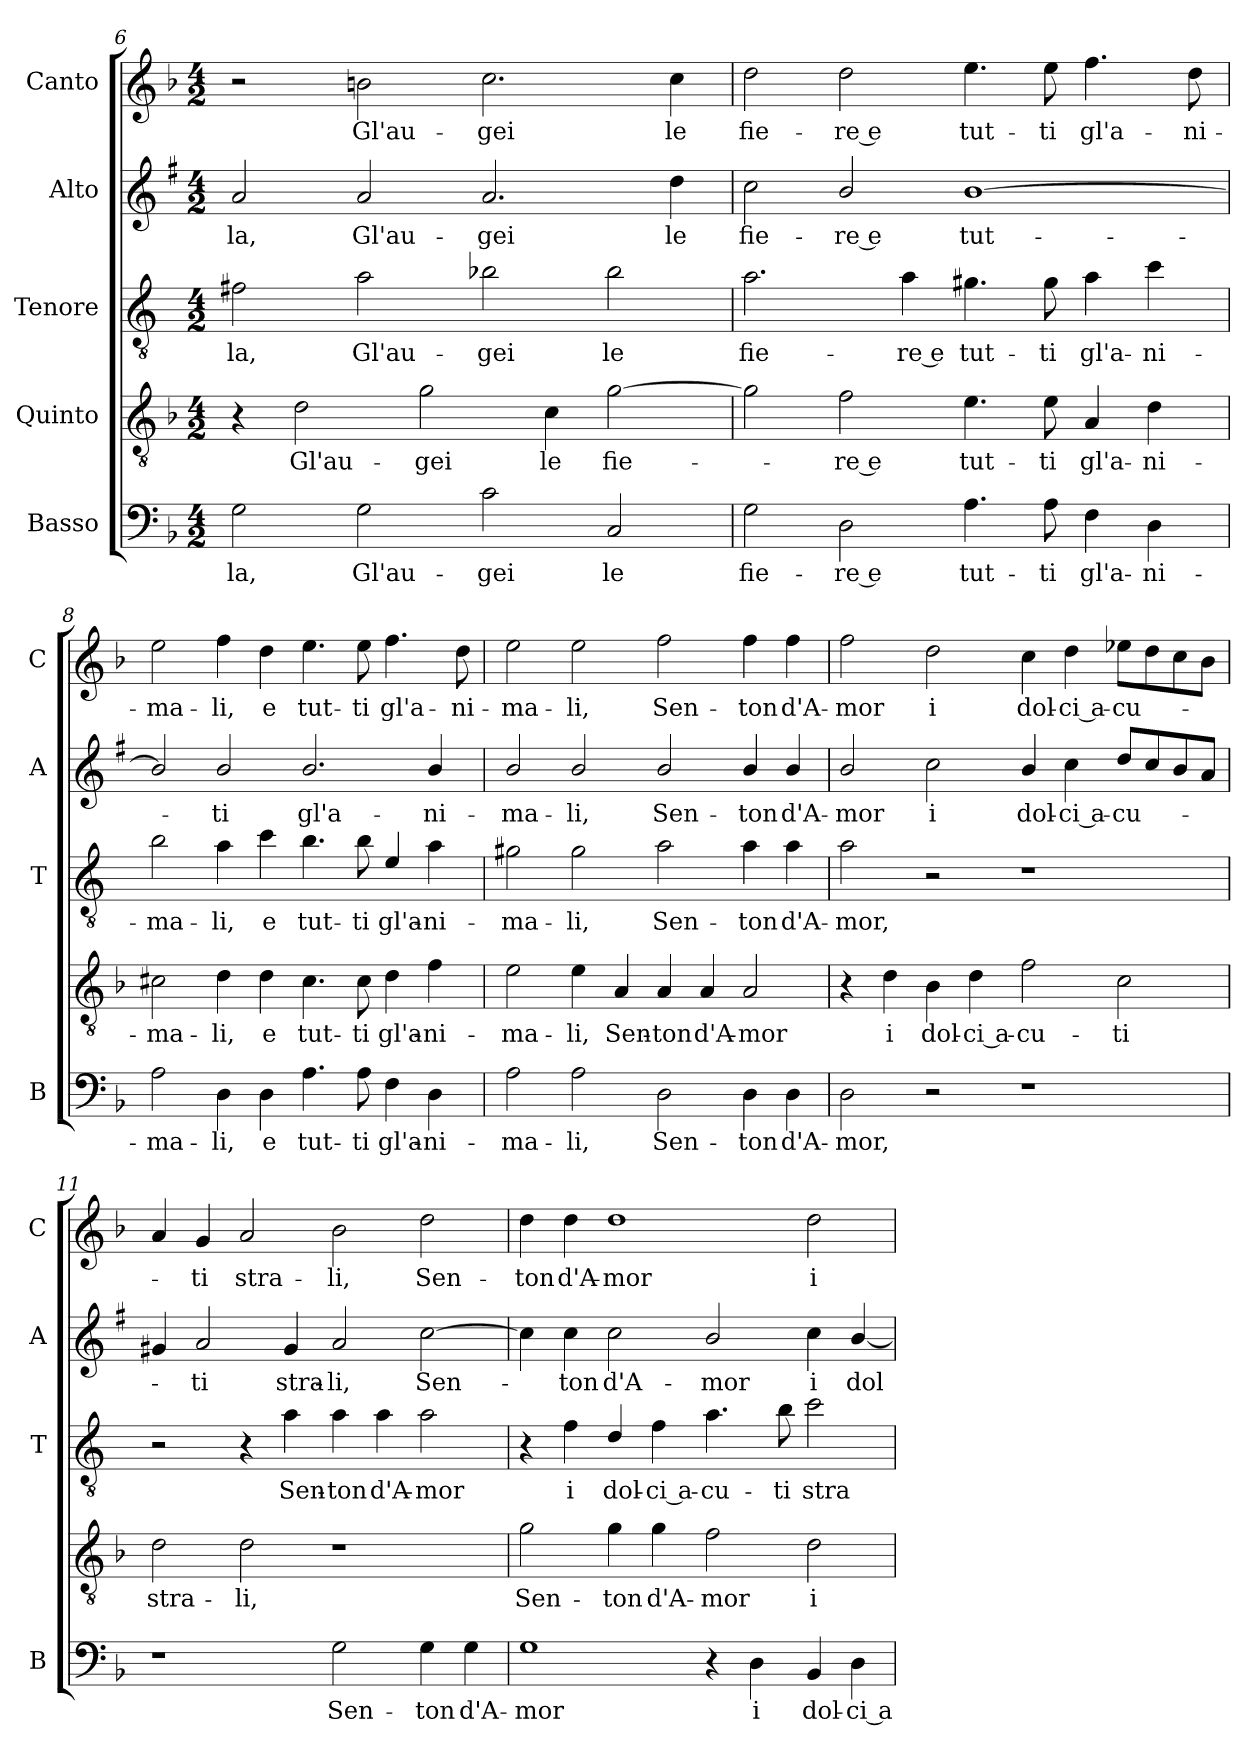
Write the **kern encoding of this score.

**kern	**text	**kern	**text	**kern	**text	**kern	**text	**kern	**text
*part5	*part5	*part4	*part4	*part3	*part3	*part2	*part2	*part1	*part1
*staff5	*staff5	*staff4	*staff4	*staff3	*staff3	*staff2	*staff2	*staff1	*staff1
*I"Basso	*	*I"Quinto	*	*I"Tenore	*	*I"Alto	*	*I"Canto	*
*I'B	*	*	*	*I'T	*	*I'A	*	*I'C	*
!!LO:PB:g=z
*clefF4	*	*clefGv2	*	*clefGv2	*	*clefG2	*	*clefG2	*
*	*	*	*	*ITrd4c7	*	*ITrd1c2	*	*	*
*k[b-]	*	*k[b-]	*	*k[b-]	*	*k[b-]	*	*k[b-]	*
*F:	*	*F:	*	*F:	*	*F:	*	*F:	*
*M4/2	*	*M4/2	*	*M4/2	*	*M4/2	*	*M4/2	*
=6	=6	=6	=6	=6	=6	=6	=6	=6	=6
!	!LO:LY:b	!	!	!	!LO:LY:b	!	!LO:LY:b	!	!
2G\	-la,	4r	.	2Bn\	-la,	2g/	-la,	2r	.
!	!	!	!LO:LY:b	!	!	!	!	!	!
.	.	2d\	Gl'au-	.	.	.	.	.	.
!	!LO:LY:b	!	!	!	!LO:LY:b	!	!LO:LY:b	!	!LO:LY:b
2G\	Gl'au-	.	.	2d\	Gl'au-	2g/	Gl'au-	2bn\	Gl'au-
!	!	!	!LO:LY:b	!	!	!	!	!	!
.	.	2g\	-gei	.	.	.	.	.	.
!	!LO:LY:b	!	!	!	!LO:LY:b	!	!LO:LY:b	!	!LO:LY:b
2c\	-gei	.	.	2e-X\	-gei	2.g/	-gei	2.cc\	-gei
!	!	!	!LO:LY:b	!	!	!	!	!	!
.	.	4c\	le	.	.	.	.	.	.
!	!LO:LY:b	!	!LO:LY:b	!	!LO:LY:b	!	!	!	!
2C/	le	[2g\	fie-	2e-\	le	.	.	.	.
!	!	!	!	!	!	!	!LO:LY:b	!	!LO:LY:b
.	.	.	.	.	.	4cc\	le	4cc\	le
=7	=7	=7	=7	=7	=7	=7	=7	=7	=7
!	!LO:LY:b	!	!	!	!LO:LY:b	!	!LO:LY:b	!	!LO:LY:b
2G\	fie-	2g\]	.	2.d\	fie-	2b-\	fie-	2dd\	fie-
!	!LO:LY:b	!	!LO:LY:b	!	!	!	!LO:LY:b	!	!LO:LY:b
2D\	-re e	2f\	-re e	.	.	2a/	-re e	2dd\	-re e
!	!	!	!	!	!LO:LY:b	!	!	!	!
.	.	.	.	4d\	-re e	.	.	.	.
!	!LO:LY:b	!	!LO:LY:b	!	!LO:LY:b	!	!LO:LY:b	!	!LO:LY:b
4.A\	tut-	4.e\	tut-	4.c#X\	tut-	[1a	tut-	4.ee\	tut-
!	!LO:LY:b	!	!LO:LY:b	!	!LO:LY:b	!	!	!	!LO:LY:b
8A\	-ti	8e\	-ti	8c#\	-ti	.	.	8ee\	-ti
!	!LO:LY:b	!	!LO:LY:b	!	!LO:LY:b	!	!	!	!LO:LY:b
4F\	gl'a-	4A/	gl'a-	4d\	gl'a-	.	.	4.ff\	gl'a-
!	!LO:LY:b	!	!LO:LY:b	!	!LO:LY:b	!	!	!	!
4D\	-ni-	4d\	-ni-	4f\	-ni-	.	.	.	.
!	!	!	!	!	!	!	!	!	!LO:LY:b
.	.	.	.	.	.	.	.	8dd\	-ni-
=8	=8	=8	=8	=8	=8	=8	=8	=8	=8
!	!LO:LY:b	!	!LO:LY:b	!	!LO:LY:b	!	!	!	!LO:LY:b
2A\	-ma-	2c#X\	-ma-	2e\	-ma-	2a/]	.	2ee\	-ma-
!	!LO:LY:b	!	!LO:LY:b	!	!LO:LY:b	!	!LO:LY:b	!	!LO:LY:b
4D\	-li,	4d\	-li,	4d\	-li,	2a/	-ti	4ff\	-li,
!	!LO:LY:b	!	!LO:LY:b	!	!LO:LY:b	!	!	!	!LO:LY:b
4D\	e	4d\	e	4f\	e	.	.	4dd\	e
!	!LO:LY:b	!	!LO:LY:b	!	!LO:LY:b	!	!LO:LY:b	!	!LO:LY:b
4.A\	tut-	4.c#\	tut-	4.e\	tut-	2.a/	gl'a-	4.ee\	tut-
!	!LO:LY:b	!	!LO:LY:b	!	!LO:LY:b	!	!	!	!LO:LY:b
8A\	-ti	8c#\	-ti	8e\	-ti	.	.	8ee\	-ti
!	!LO:LY:b	!	!LO:LY:b	!	!LO:LY:b	!	!	!	!LO:LY:b
4F\	gl'a-	4d\	gl'a-	4A/	gl'a-	.	.	4.ff\	gl'a-
!	!LO:LY:b	!	!LO:LY:b	!	!LO:LY:b	!	!LO:LY:b	!	!
4D\	-ni-	4f\	-ni-	4d\	-ni-	4a/	-ni-	.	.
!	!	!	!	!	!	!	!	!	!LO:LY:b
.	.	.	.	.	.	.	.	8dd\	-ni-
!!LO:LB:g=z
=9	=9	=9	=9	=9	=9	=9	=9	=9	=9
!	!LO:LY:b	!	!LO:LY:b	!	!LO:LY:b	!	!LO:LY:b	!	!LO:LY:b
2A\	-ma-	2e\	-ma-	2c#X\	-ma-	2a/	-ma-	2ee\	-ma-
!	!LO:LY:b	!	!LO:LY:b	!	!LO:LY:b	!	!LO:LY:b	!	!LO:LY:b
2A\	-li,	4e\	-li,	2c#\	-li,	2a/	-li,	2ee\	-li,
!	!	!	!LO:LY:b	!	!	!	!	!	!
.	.	4A/	Sen-	.	.	.	.	.	.
!	!LO:LY:b	!	!LO:LY:b	!	!LO:LY:b	!	!LO:LY:b	!	!LO:LY:b
2D\	Sen-	4A/	-ton	2d\	Sen-	2a/	Sen-	2ff\	Sen-
!	!	!	!LO:LY:b	!	!	!	!	!	!
.	.	4A/	d'A-	.	.	.	.	.	.
!	!LO:LY:b	!	!LO:LY:b	!	!LO:LY:b	!	!LO:LY:b	!	!LO:LY:b
4D\	-ton	2A/	-mor	4d\	-ton	4a/	-ton	4ff\	-ton
!	!LO:LY:b	!	!	!	!LO:LY:b	!	!LO:LY:b	!	!LO:LY:b
4D\	d'A-	.	.	4d\	d'A-	4a/	d'A-	4ff\	d'A-
=10	=10	=10	=10	=10	=10	=10	=10	=10	=10
!	!LO:LY:b	!	!	!	!LO:LY:b	!	!LO:LY:b	!	!LO:LY:b
2D\	-mor,	4r	.	2d\	-mor,	2a/	-mor	2ff\	-mor
!	!	!	!LO:LY:b	!	!	!	!	!	!
.	.	4d\	i	.	.	.	.	.	.
!	!	!	!LO:LY:b	!	!	!	!LO:LY:b	!	!LO:LY:b
2r	.	4B-\	dol-	2r	.	2b-\	i	2dd\	i
!	!	!	!LO:LY:b	!	!	!	!	!	!
.	.	4d\	-ci a-	.	.	.	.	.	.
!	!	!	!LO:LY:b	!	!	!	!LO:LY:b	!	!LO:LY:b
1r	.	2f\	-cu-	1r	.	4a/	dol-	4cc\	dol-
!	!	!	!	!	!	!	!LO:LY:b	!	!LO:LY:b
.	.	.	.	.	.	4b-\	-ci a-	4dd\	-ci a-
!	!	!	!LO:LY:b	!	!	!	!LO:LY:b	!	!LO:LY:b
.	.	2c\	-ti	.	.	8cc/L	-cu-	8ee-X\L	-cu-
.	.	.	.	.	.	8b-/	.	8dd\	.
.	.	.	.	.	.	8a/	.	8cc\	.
.	.	.	.	.	.	8g/J	.	8b-\J	.
=11	=11	=11	=11	=11	=11	=11	=11	=11	=11
!	!	!	!LO:LY:b	!	!	!	!	!	!
1r	.	2d\	stra-	2r	.	4f#X/	.	4a/	.
!	!	!	!	!	!	!	!LO:LY:b	!	!LO:LY:b
.	.	.	.	.	.	2g/	-ti	4g/	-ti
!	!	!	!LO:LY:b	!	!	!	!	!	!LO:LY:b
.	.	2d\	-li,	4r	.	.	.	2a/	stra-
!	!	!	!	!	!LO:LY:b	!	!LO:LY:b	!	!
.	.	.	.	4d\	Sen-	4f#/	stra-	.	.
!	!LO:LY:b	!	!	!	!LO:LY:b	!	!LO:LY:b	!	!LO:LY:b
2G\	Sen-	1r	.	4d\	-ton	2g/	-li,	2b-\	-li,
!	!	!	!	!	!LO:LY:b	!	!	!	!
.	.	.	.	4d\	d'A-	.	.	.	.
!	!LO:LY:b	!	!	!	!LO:LY:b	!	!LO:LY:b	!	!LO:LY:b
4G\	-ton	.	.	2d\	-mor	[2b-\	Sen-	2dd\	Sen-
!	!LO:LY:b	!	!	!	!	!	!	!	!
4G\	d'A-	.	.	.	.	.	.	.	.
!!LO:LB:g=z
=12	=12	=12	=12	=12	=12	=12	=12	=12	=12
!	!LO:LY:b	!	!LO:LY:b	!	!	!	!	!	!LO:LY:b
1G	-mor	2g\	Sen-	4r	.	4b-\]	.	4dd\	-ton
!	!	!	!	!	!LO:LY:b	!	!LO:LY:b	!	!LO:LY:b
.	.	.	.	4B-\	i	4b-\	-ton	4dd\	d'A-
!	!	!	!LO:LY:b	!	!LO:LY:b	!	!LO:LY:b	!	!LO:LY:b
.	.	4g\	-ton	4G/	dol-	2b-\	d'A-	1dd	-mor
!	!	!	!LO:LY:b	!	!LO:LY:b	!	!	!	!
.	.	4g\	d'A-	4B-\	-ci a-	.	.	.	.
!	!	!	!LO:LY:b	!	!LO:LY:b	!	!LO:LY:b	!	!
4r	.	2f\	-mor	4.d\	-cu-	2a/	-mor	.	.
!	!LO:LY:b	!	!	!	!	!	!	!	!
4D\	i	.	.	.	.	.	.	.	.
!	!	!	!	!	!LO:LY:b	!	!	!	!
.	.	.	.	8e\	-ti	.	.	.	.
!	!LO:LY:b	!	!LO:LY:b	!	!LO:LY:b	!	!LO:LY:b	!	!LO:LY:b
4BB-/	dol-	2d\	i	2f\	stra-	4b-\	i	2dd\	i
!	!LO:LY:b	!	!	!	!	!	!LO:LY:b	!	!
4D\	-ci a-	.	.	.	.	[4a/	dol-	.	.
=	=	=	=	=	=	=	=	=	=
*-	*-	*-	*-	*-	*-	*-	*-	*-	*-
